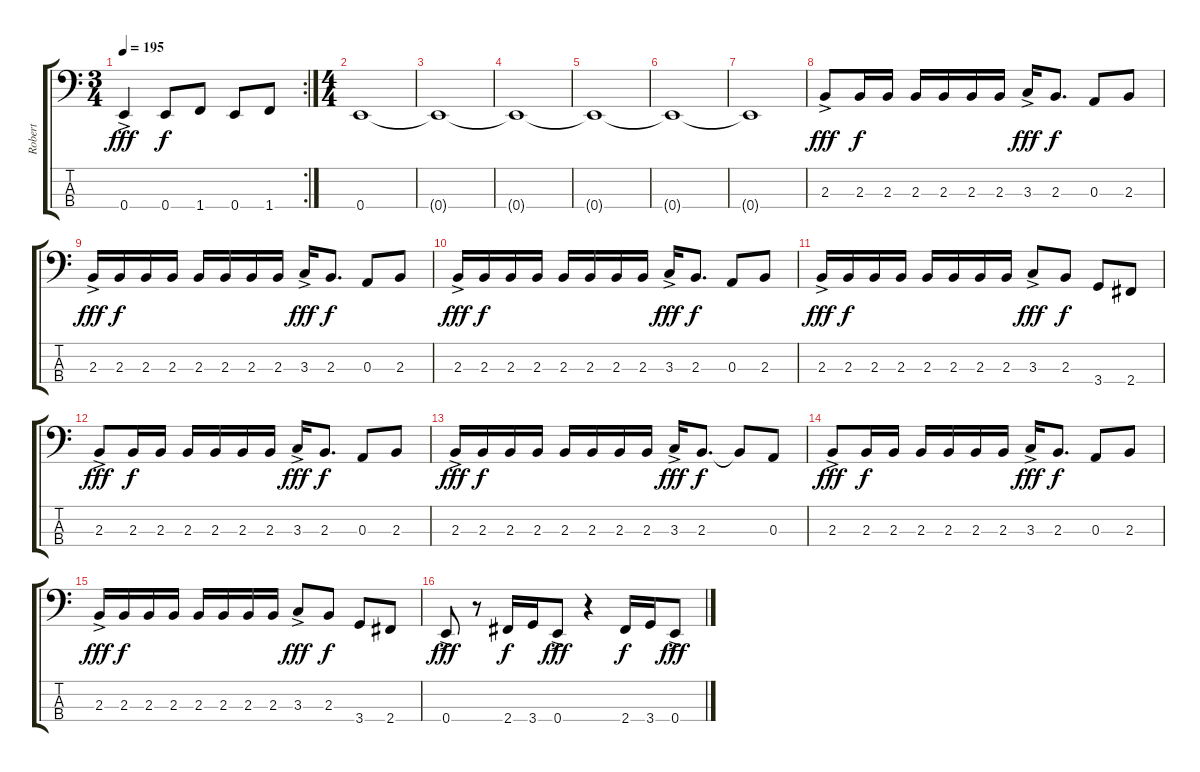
\track ("Robert" "Robert") {instrument electricbasspick}
\staff {score tabs}
\tuning (G2 D2 A1 E1) {hide}
\rc 2
\ts (3 4)
\tempo 195
\clef f4
\ks c
0.4{ac}.4{dy fff} 0.4.8{dy f} 1.4.8 0.4.8 1.4.8 |
\ts (4 4)
0.4.1 |
0.4{t}.1 |
0.4{t}.1 |
0.4{t}.1 |
0.4{t}.1 |
0.4{t}.1 |
2.3{ac}.8{dy fff} 2.3.16{dy f} 2.3.16 2.3.16 2.3.16 2.3.16 2.3.16 3.3{ac}.16{dy fff} 2.3.8{d dy f} 0.3.8 2.3.8 |
2.3{ac}.16{dy fff} 2.3.16{dy f} 2.3.16 2.3.16 2.3.16 2.3.16 2.3.16 2.3.16 3.3{ac}.16{dy fff} 2.3.8{d dy f} 0.3.8 2.3.8 |
2.3{ac}.16{dy fff} 2.3.16{dy f} 2.3.16 2.3.16 2.3.16 2.3.16 2.3.16 2.3.16 3.3{ac}.16{dy fff} 2.3.8{d dy f} 0.3.8 2.3.8 |
2.3{ac}.16{dy fff} 2.3.16{dy f} 2.3.16 2.3.16 2.3.16 2.3.16 2.3.16 2.3.16 3.3{ac}.8{dy fff} 2.3.8{dy f} 3.4.8 2.4.8 |
2.3{ac}.8{dy fff} 2.3.16{dy f} 2.3.16 2.3.16 2.3.16 2.3.16 2.3.16 3.3{ac}.16{dy fff} 2.3.8{d dy f} 0.3.8 2.3.8 |
2.3{ac}.16{dy fff} 2.3.16{dy f} 2.3.16 2.3.16 2.3.16 2.3.16 2.3.16 2.3.16 3.3{ac}.16{dy fff} 2.3.8{d dy f} 2.3{t}.8 0.3.8 |
2.3{ac}.8{dy fff} 2.3.16{dy f} 2.3.16 2.3.16 2.3.16 2.3.16 2.3.16 3.3{ac}.16{dy fff} 2.3.8{d dy f} 0.3.8 2.3.8 |
2.3{ac}.16{dy fff} 2.3.16{dy f} 2.3.16 2.3.16 2.3.16 2.3.16 2.3.16 2.3.16 3.3{ac}.8{dy fff} 2.3.8{dy f} 3.4.8 2.4.8 |
0.4{ac}.8{dy fff} r.8 2.4.16{dy f} 3.4.16 0.4{ac}.8{dy fff} r.4 2.4.16{dy f} 3.4.16 0.4{ac}.8{dy fff}
